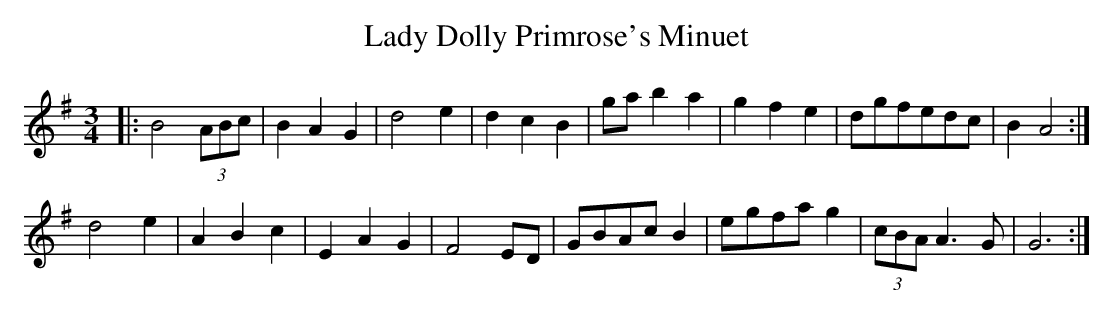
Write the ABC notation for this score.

X:1
T: Lady Dolly Primrose's Minuet
M: 3/4
L: 1/8
K: Gmaj
|:B4 (3ABc|B2 A2 G2|d4 e2|d2 c2 B2|ga b2 a2|g2 f2 e2|dgfedc|B2 A4:|
d4 e2|A2 B2 c2|E2 A2 G2|F4 ED|GBAc B2|egfa g2|(3cBA A3 G|G6:|
